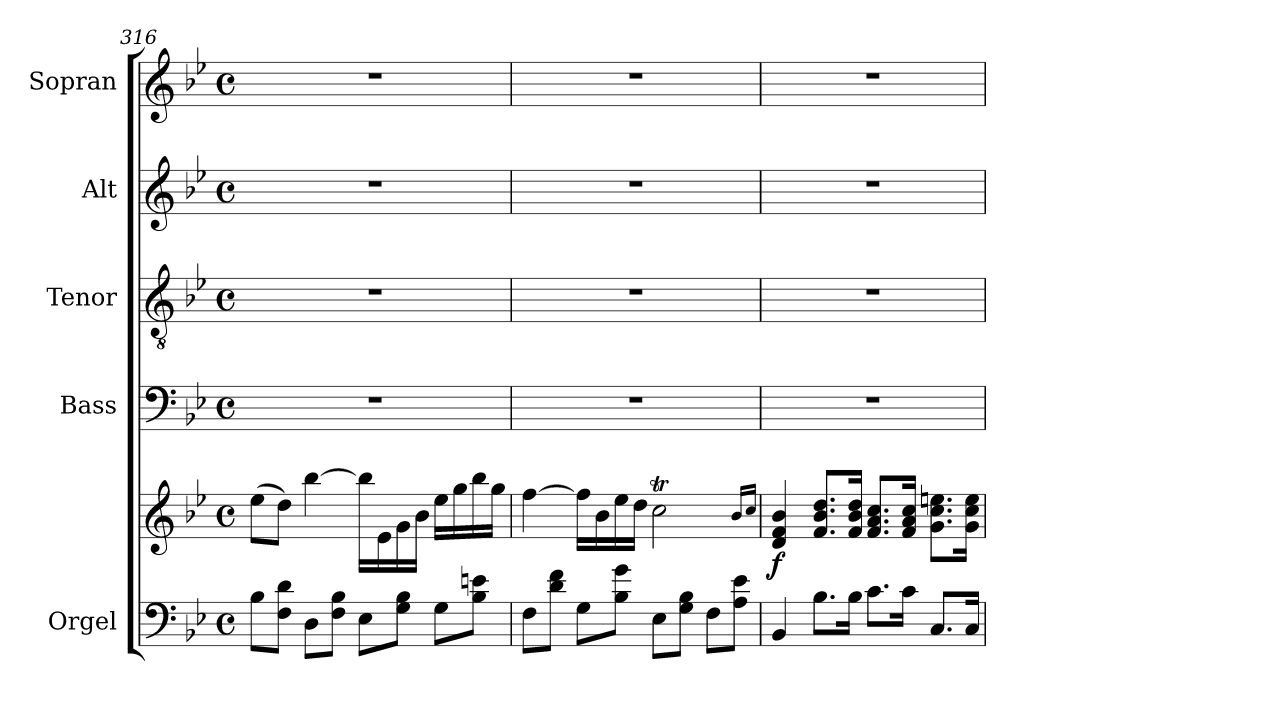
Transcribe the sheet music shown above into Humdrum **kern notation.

**kern	**kern	**dynam	**kern	**kern	**kern	**kern
*part5	*part5	*part5	*part4	*part3	*part2	*part1
*staff6	*staff5	*staff5/6	*staff4	*staff3	*staff2	*staff1
*I"Orgel	*	*	*I"Bass	*I"Tenor	*I"Alt	*I"Sopran
*I'Org.	*	*	*I'B.	*I'T.	*I'A.	*I'S.
*clefF4	*clefG2	*	*clefF4	*clefGv2	*clefG2	*clefG2
*k[b-e-]	*k[b-e-]	*	*k[b-e-]	*k[b-e-]	*k[b-e-]	*k[b-e-]
*B-:	*B-:	*	*B-:	*B-:	*B-:	*B-:
*M4/4	*M4/4	*	*M4/4	*M4/4	*M4/4	*M4/4
*met(c)	*met(c)	*	*met(c)	*met(c)	*met(c)	*met(c)
=316	=316	=316	=316	=316	=316	=316
8B-\L	(>8ee-\L	.	1r	1r	1r	1r
8F\ 8d\J	8dd\J)	.	.	.	.	.
8D\L	[4bb-\	.	.	.	.	.
8F\ 8B-\J	.	.	.	.	.	.
8E-\L	16bb-\LL]	.	.	.	.	.
.	16e-\	.	.	.	.	.
8G\ 8B-\J	16g\	.	.	.	.	.
.	16b-\JJ	.	.	.	.	.
8G\L	16ee-\LL	.	.	.	.	.
.	16gg\	.	.	.	.	.
8B-\ 8en\J	16bb-\	.	.	.	.	.
.	16gg\JJ	.	.	.	.	.
=317	=317	=317	=317	=317	=317	=317
8F\L	[4ff\	.	1r	1r	1r	1r
8d\ 8f\J	.	.	.	.	.	.
8G\L	16ff\LL]	.	.	.	.	.
.	16b-\	.	.	.	.	.
8B-\ 8g\J	16ee-\	.	.	.	.	.
.	16dd\JJ	.	.	.	.	.
8E-\L	2ccT\	.	.	.	.	.
8G\ 8B-\J	.	.	.	.	.	.
8F\L	.	.	.	.	.	.
8A\ 8e-\J	.	.	.	.	.	.
.	16qb-/LL	.	.	.	.	.
.	16qcc/JJ	.	.	.	.	.
=318	=318	=318	=318	=318	=318	=318
!	!	!LO:DY:b	!	!	!	!
4BB-/	4d/ 4f/ 4b-/	f	1r	1r	1r	1r
8.B-\L	8.f/ 8.b-/ 8.dd/L	.	.	.	.	.
16B-\Jk	16f/ 16b-/ 16dd/Jk	.	.	.	.	.
8.c\L	8.f/ 8.a/ 8.cc/L	.	.	.	.	.
16c\Jk	16f/ 16a/ 16cc/Jk	.	.	.	.	.
8.C/L	8.g\ 8.cc\ 8.een\L	.	.	.	.	.
16C/Jk	16g\ 16cc\ 16ee\Jk	.	.	.	.	.
=	=	=	=	=	=	=
*-	*-	*-	*-	*-	*-	*-
